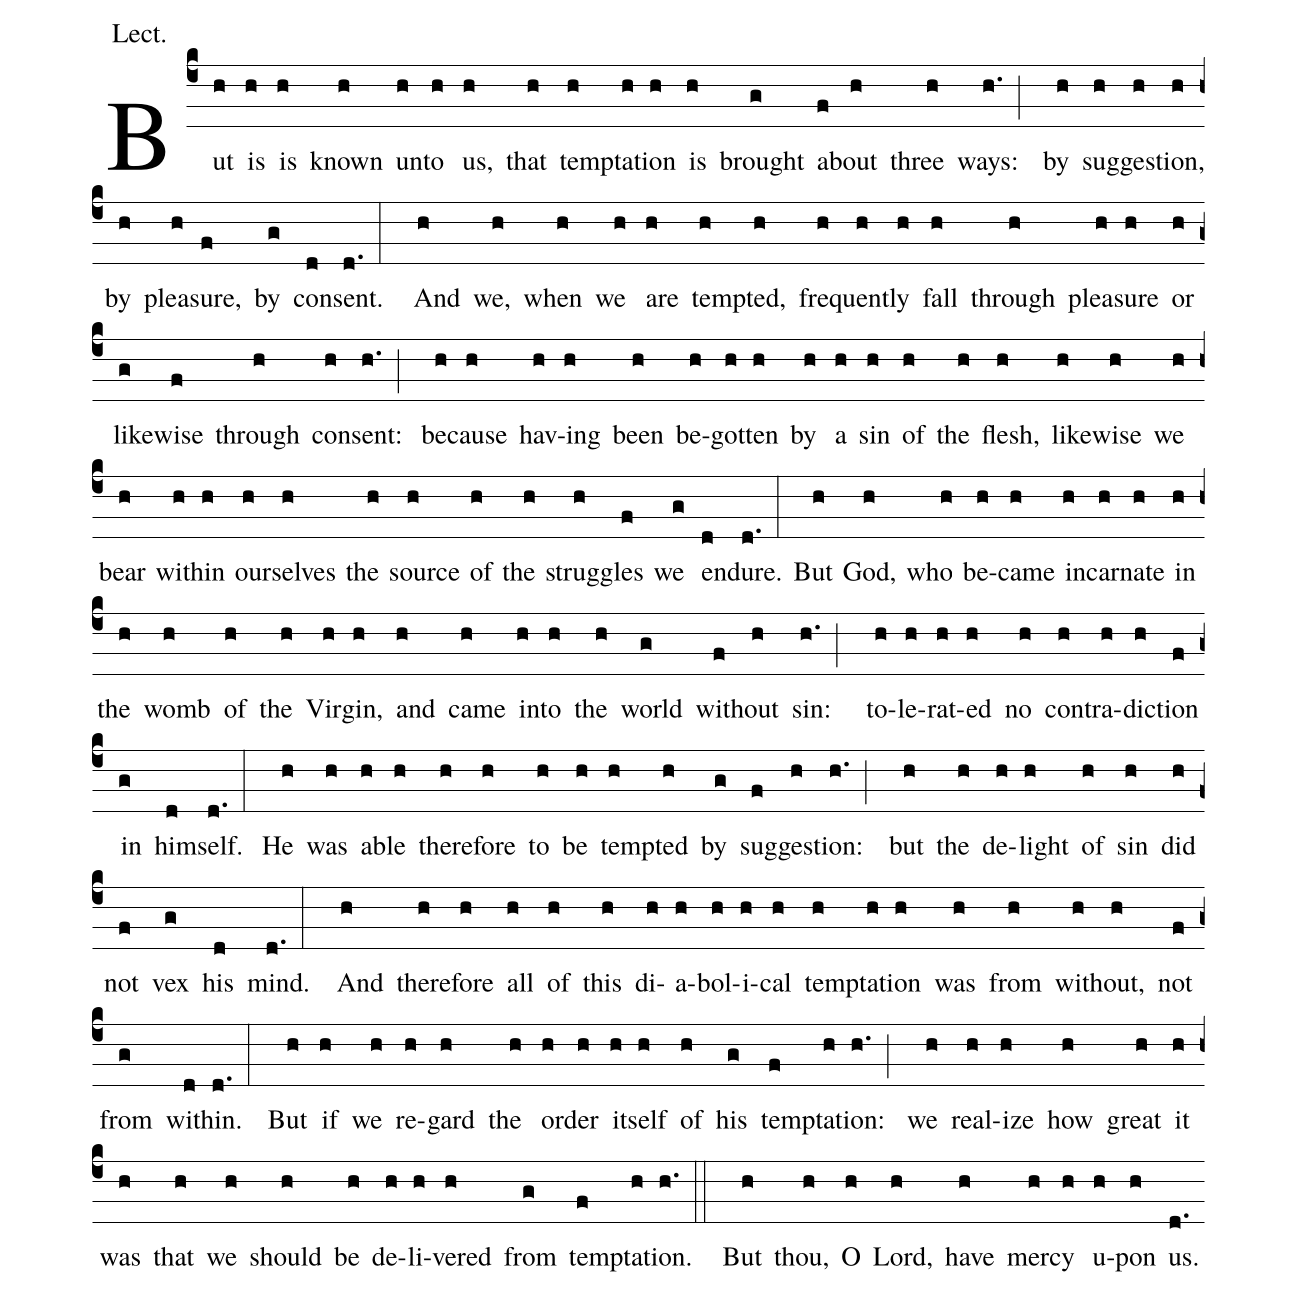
annotation: Lect.;
%%
(c4) But(h) is(h) is(h) known(h) un(h)to(h) us,(h) that(h) temp(h)ta(h)tion(h) is(h) brought(g) a(f)bout(h) three(h) ways:(h.;) by(h) sug(h)ges(h)tion,(h) by(h) plea(h)sure,(f) by(g) con(d)sent.(d.:)

And(h) we,(h) when(h) we(h) are(h) tempt(h)ed,(h) fre(h)quent(h)ly(h) fall(h) through(h) plea(h)sure(h) or(h) like(g)wise(f) through(h) con(h)sent:(h.;) be(h)cause(h) hav(h)ing(h) been(h) be(h)got(h)ten(h) by(h) a(h) sin(h) of(h) the(h) flesh,(h) like(h)wise(h) we(h) bear(h) with(h)in(h) our(h)selves(h) the(h) source(h) of(h) the(h) strug(h)gles(f) we(g) en(d)dure.(d.:)

But(h) God,(h) who(h) be(h)came(h) in(h)car(h)nate(h) in(h) the(h) womb(h) of(h) the(h) Vir(h)gin,(h) and(h) came(h) in(h)to(h) the(h) world(g) with(f)out(h) sin:(h.;) to(h)le(h)rat(h)ed(h) no(h) con(h)tra(h)dic(h)tion(f) in(g) him(d)self.(d.:)

He(h) was(h) a(h)ble(h) there(h)fore(h) to(h) be(h) tempt(h)ed(h) by(g) sug(f)ges(h)tion:(h.;) but(h) the(h) de(h)light(h) of(h) sin(h) did(h) not(f) vex(g) his(d) mind.(d.:)

And(h) there(h)fore(h) all(h) of(h) this(h) di(h)a(h)bol(h)i(h)cal(h) temp(h)ta(h)tion(h) was(h) from(h) with(h)out,(h) not(f) from(g) with(d)in.(d.:)

But(h) if(h) we(h) re(h)gard(h) the(h) or(h)der(h) it(h)self(h) of(h) his(g) temp(f)ta(h)tion:(h.;) we(h) real(h)ize(h) how(h) great(h) it(h) was(h) that(h) we(h) should(h) be(h) de(h)li(h)vered(h) from(g) temp(f)ta(h)tion.(h.::)

But(h) thou,(h) O(h) Lord,(h) have(h) mer(h)cy(h) u(h)pon(h) us.(d.)
